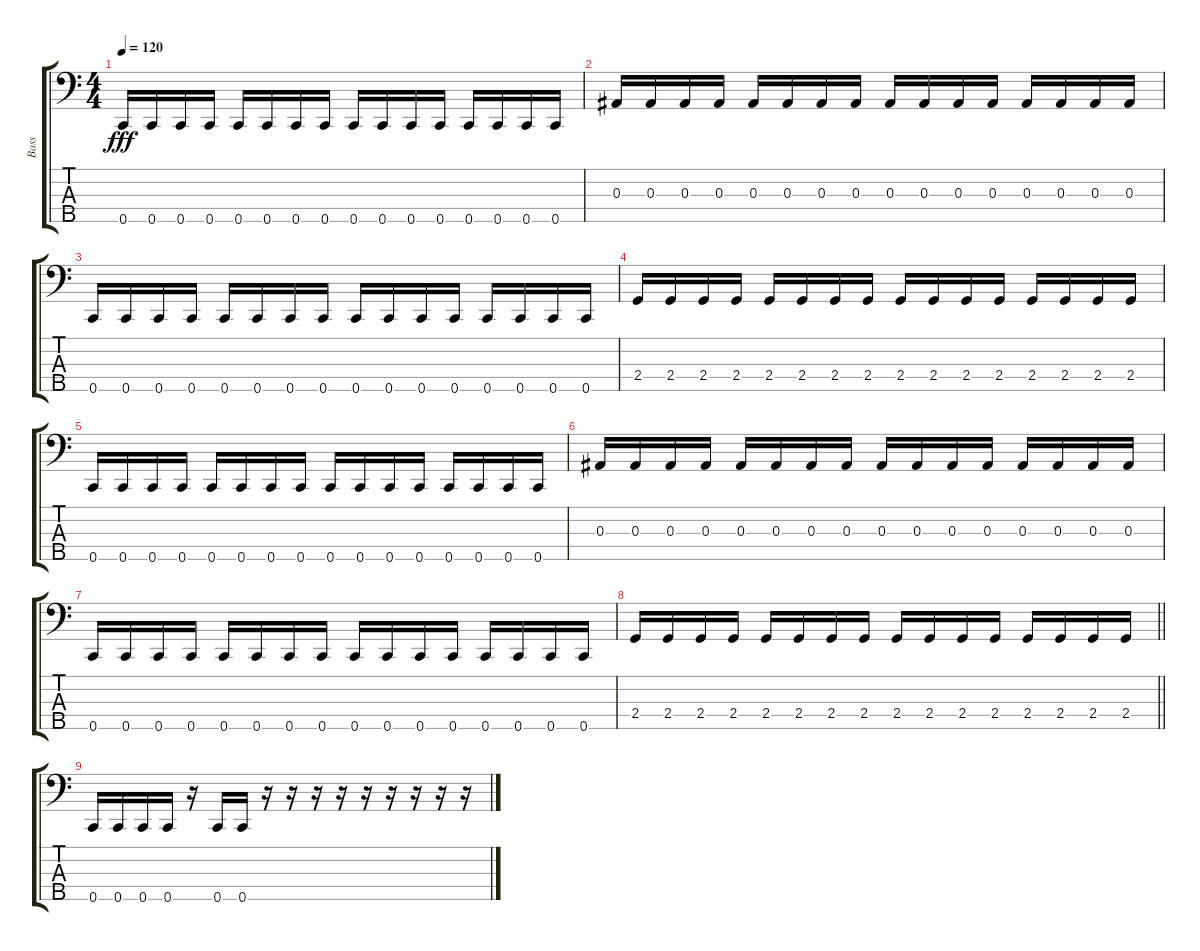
\track ("Bass" "Bass") {instrument electricbasspick}
\staff {score tabs}
\tuning (Ab2 Eb2 Bb1 F1 C1) {hide}
\ts (4 4)
\section ("" " ")
\tempo 120
\clef f4
\ks c
0.5.16{dy fff} 0.5.16 0.5.16 0.5.16 0.5.16 0.5.16 0.5.16 0.5.16 0.5.16 0.5.16 0.5.16 0.5.16 0.5.16 0.5.16 0.5.16 0.5.16 |
0.3.16 0.3.16 0.3.16 0.3.16 0.3.16 0.3.16 0.3.16 0.3.16 0.3.16 0.3.16 0.3.16 0.3.16 0.3.16 0.3.16 0.3.16 0.3.16 |
0.5.16 0.5.16 0.5.16 0.5.16 0.5.16 0.5.16 0.5.16 0.5.16 0.5.16 0.5.16 0.5.16 0.5.16 0.5.16 0.5.16 0.5.16 0.5.16 |
2.4.16 2.4.16 2.4.16 2.4.16 2.4.16 2.4.16 2.4.16 2.4.16 2.4.16 2.4.16 2.4.16 2.4.16 2.4.16 2.4.16 2.4.16 2.4.16 |
0.5.16 0.5.16 0.5.16 0.5.16 0.5.16 0.5.16 0.5.16 0.5.16 0.5.16 0.5.16 0.5.16 0.5.16 0.5.16 0.5.16 0.5.16 0.5.16 |
0.3.16 0.3.16 0.3.16 0.3.16 0.3.16 0.3.16 0.3.16 0.3.16 0.3.16 0.3.16 0.3.16 0.3.16 0.3.16 0.3.16 0.3.16 0.3.16 |
0.5.16 0.5.16 0.5.16 0.5.16 0.5.16 0.5.16 0.5.16 0.5.16 0.5.16 0.5.16 0.5.16 0.5.16 0.5.16 0.5.16 0.5.16 0.5.16 |
\barLineRight lightlight
2.4.16 2.4.16 2.4.16 2.4.16 2.4.16 2.4.16 2.4.16 2.4.16 2.4.16 2.4.16 2.4.16 2.4.16 2.4.16 2.4.16 2.4.16 2.4.16 |
\section ("" " ")
0.5.16 0.5.16 0.5.16 0.5.16 r.16 0.5.16 0.5.16 r.16 r.16 r.16 r.16 r.16 r.16 r.16 r.16 r.16
